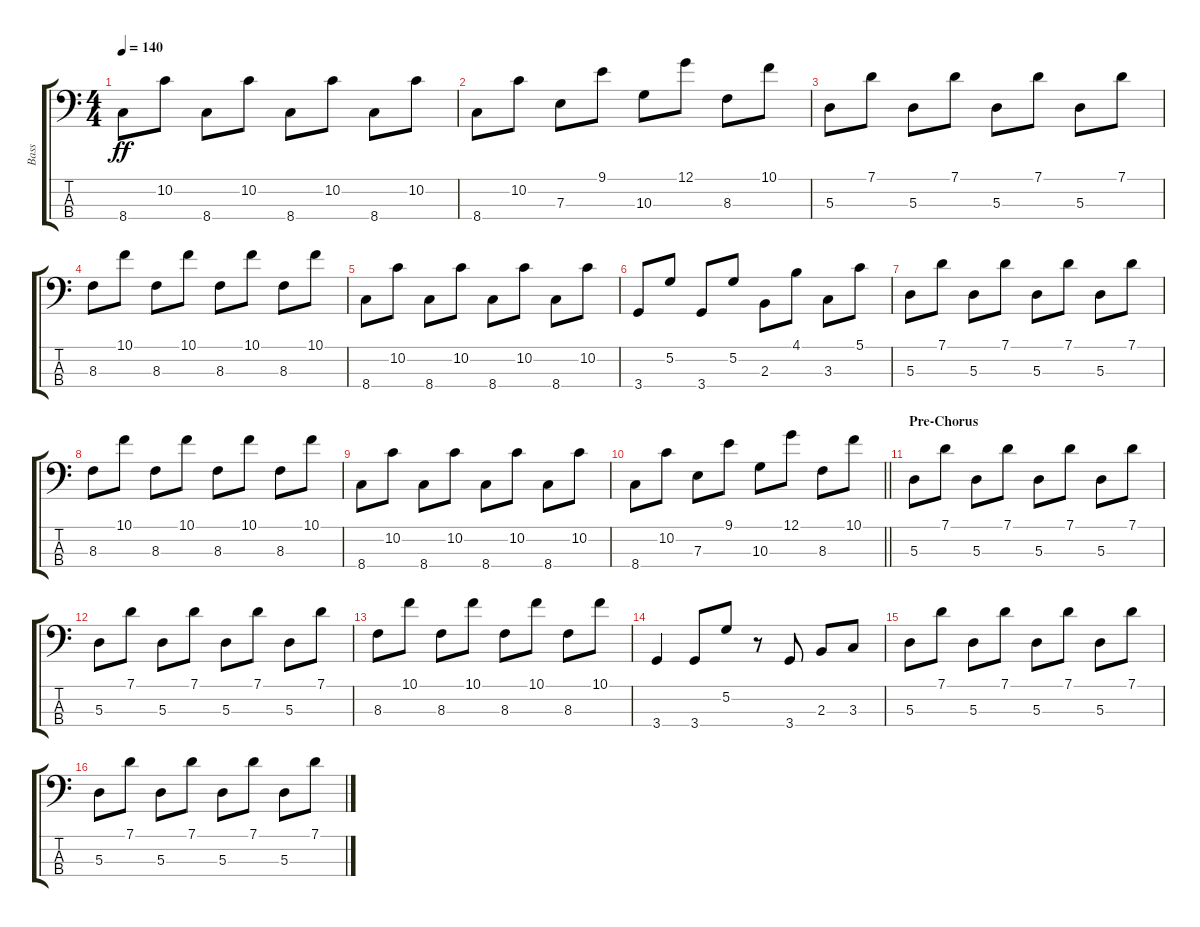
\track ("Bass" "Bass") {instrument electricbasspick}
\staff {score tabs}
\tuning (G2 D2 A1 E1) {hide}
\ts (4 4)
\tempo 140
\clef f4
\ks c
8.4.8{dy ff} 10.2.8 8.4.8 10.2.8 8.4.8 10.2.8 8.4.8 10.2.8 |
8.4.8 10.2.8 7.3.8 9.1.8 10.3.8 12.1.8 8.3.8 10.1.8 |
5.3.8 7.1.8 5.3.8 7.1.8 5.3.8 7.1.8 5.3.8 7.1.8 |
8.3.8 10.1.8 8.3.8 10.1.8 8.3.8 10.1.8 8.3.8 10.1.8 |
8.4.8 10.2.8 8.4.8 10.2.8 8.4.8 10.2.8 8.4.8 10.2.8 |
3.4.8 5.2.8 3.4.8 5.2.8 2.3.8 4.1.8 3.3.8 5.1.8 |
5.3.8 7.1.8 5.3.8 7.1.8 5.3.8 7.1.8 5.3.8 7.1.8 |
8.3.8 10.1.8 8.3.8 10.1.8 8.3.8 10.1.8 8.3.8 10.1.8 |
8.4.8 10.2.8 8.4.8 10.2.8 8.4.8 10.2.8 8.4.8 10.2.8 |
\barLineRight lightlight
8.4.8 10.2.8 7.3.8 9.1.8 10.3.8 12.1.8 8.3.8 10.1.8 |
\section ("" "Pre-Chorus")
5.3.8 7.1.8 5.3.8 7.1.8 5.3.8 7.1.8 5.3.8 7.1.8 |
5.3.8 7.1.8 5.3.8 7.1.8 5.3.8 7.1.8 5.3.8 7.1.8 |
8.3.8 10.1.8 8.3.8 10.1.8 8.3.8 10.1.8 8.3.8 10.1.8 |
3.4.4 3.4.8 5.2.8 r.8 3.4.8 2.3.8 3.3.8 |
5.3.8 7.1.8 5.3.8 7.1.8 5.3.8 7.1.8 5.3.8 7.1.8 |
5.3.8 7.1.8 5.3.8 7.1.8 5.3.8 7.1.8 5.3.8 7.1.8
